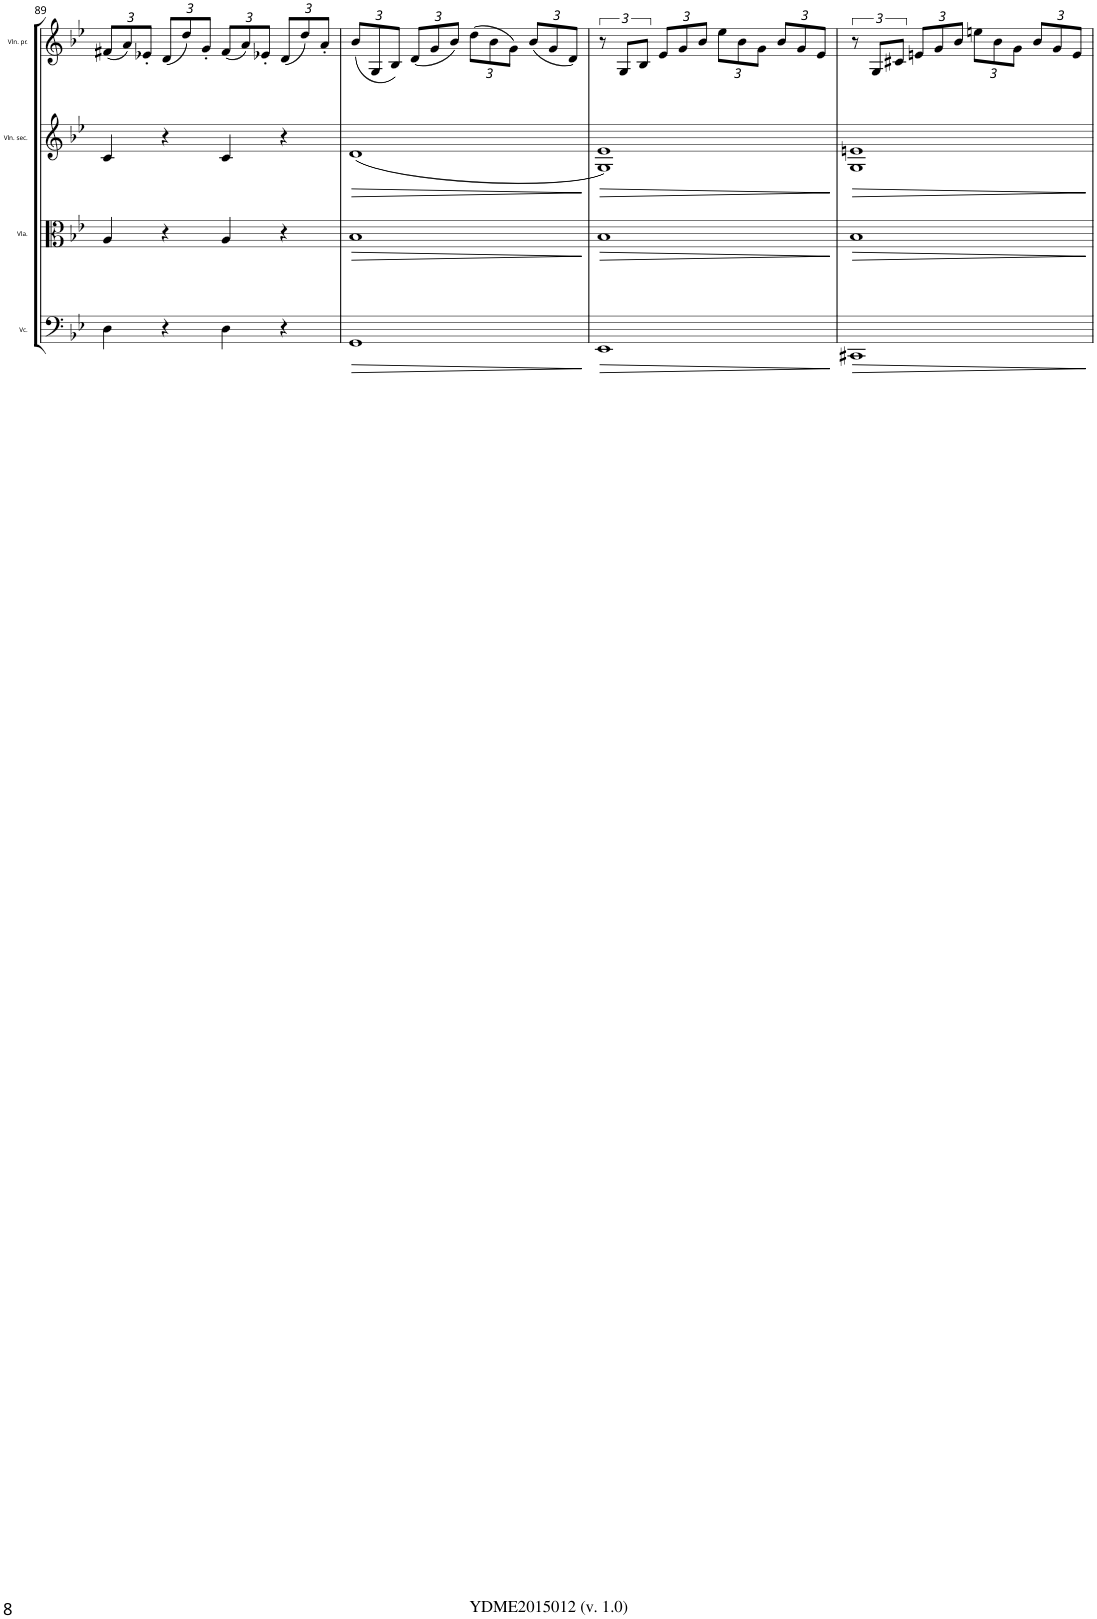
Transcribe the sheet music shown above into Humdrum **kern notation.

**kern	**dynam	**kern	**dynam	**kern	**dynam	**kern
*part4	*part4	*part3	*part3	*part2	*part2	*part1
*staff4	*staff4	*staff3	*staff3	*staff2	*staff2	*staff1
*I"Violoncelle	*	*I"Viola	*	*I"Violino secondo	*	*I"Violino primo
*I'Vc.	*	*I'Vla.	*	*I'Vln. sec.	*	*I'Vln. pr.
!!LO:PB:g=z
*clefF4	*	*clefC3	*	*clefG2	*	*clefG2
*k[b-e-]	*	*k[b-e-]	*	*k[b-e-]	*	*k[b-e-]
*B-:	*	*B-:	*	*B-:	*	*B-:
*M2/2	*	*M2/2	*	*M2/2	*	*M2/2
*met(c|)	*	*met(c|)	*	*met(c|)	*	*met(c|)
*	*	*	*	*	*	*Xbrackettup
=89	=89	=89	=89	=89	=89	=89
4D\	.	4A/	.	4c/	.	(12f#X/L
.	.	.	.	.	.	12a/)
.	.	.	.	.	.	12e-X'/J
4r	.	4r	.	4r	.	(12d/L
.	.	.	.	.	.	12dd/)
.	.	.	.	.	.	12g'/J
4D\	.	4A/	.	4c/	.	(12f#/L
.	.	.	.	.	.	12a/)
.	.	.	.	.	.	12e-X'/J
4r	.	4r	.	4r	.	(12d/L
.	.	.	.	.	.	12dd/)
.	.	.	.	.	.	12a'/J
=90	=90	=90	=90	=90	=90	=90
!	!LO:HP:b	!	!LO:HP:b	!	!LO:HP:b	!
1GG	>	1B-	>	(1d	>	(12b-/L
.	.	.	.	.	.	12G/
.	.	.	.	.	.	12B-/J)
.	.	.	.	.	.	(12d/L
.	.	.	.	.	.	12g/
.	.	.	.	.	.	12b-/J)
.	.	.	.	.	.	(12dd\L
.	.	.	.	.	.	12b-\
.	.	.	.	.	.	12g\J)
.	.	.	.	.	.	(12b-/L
.	.	.	.	.	.	12g/
.	.	.	.	.	.	12d/J)
.	]	.	]	.	]	.
=91	=91	=91	=91	=91	=91	=91
!	!LO:HP:b	!	!LO:HP:b	!	!LO:HP:b	!
*	*	*	*	*	*	*brackettup
1EE-	>	1B-	>	1G 1e-)	>	12r
.	.	.	.	.	.	12G/L
.	.	.	.	.	.	12B-/J
*	*	*	*	*	*	*Xbrackettup
.	.	.	.	.	.	12e-/L
.	.	.	.	.	.	12g/
.	.	.	.	.	.	12b-/J
.	.	.	.	.	.	12ee-\L
.	.	.	.	.	.	12b-\
.	.	.	.	.	.	12g\J
.	.	.	.	.	.	12b-/L
.	.	.	.	.	.	12g/
.	.	.	.	.	.	12e-/J
.	]	.	]	.	]	.
=92	=92	=92	=92	=92	=92	=92
!	!LO:HP:b	!	!LO:HP:b	!	!LO:HP:b	!
*	*	*	*	*	*	*brackettup
1CC#X	>	1B-	>	1G 1en	>	12r
.	.	.	.	.	.	12G/L
.	.	.	.	.	.	12c#X/J
*	*	*	*	*	*	*Xbrackettup
.	.	.	.	.	.	12en/L
.	.	.	.	.	.	12g/
.	.	.	.	.	.	12b-/J
.	.	.	.	.	.	12een\L
.	.	.	.	.	.	12b-\
.	.	.	.	.	.	12g\J
.	.	.	.	.	.	12b-/L
.	.	.	.	.	.	12g/
.	.	.	.	.	.	12e/J
.	]	.	]	.	]	.
=	=	=	=	=	=	=
*-	*-	*-	*-	*-	*-	*-
